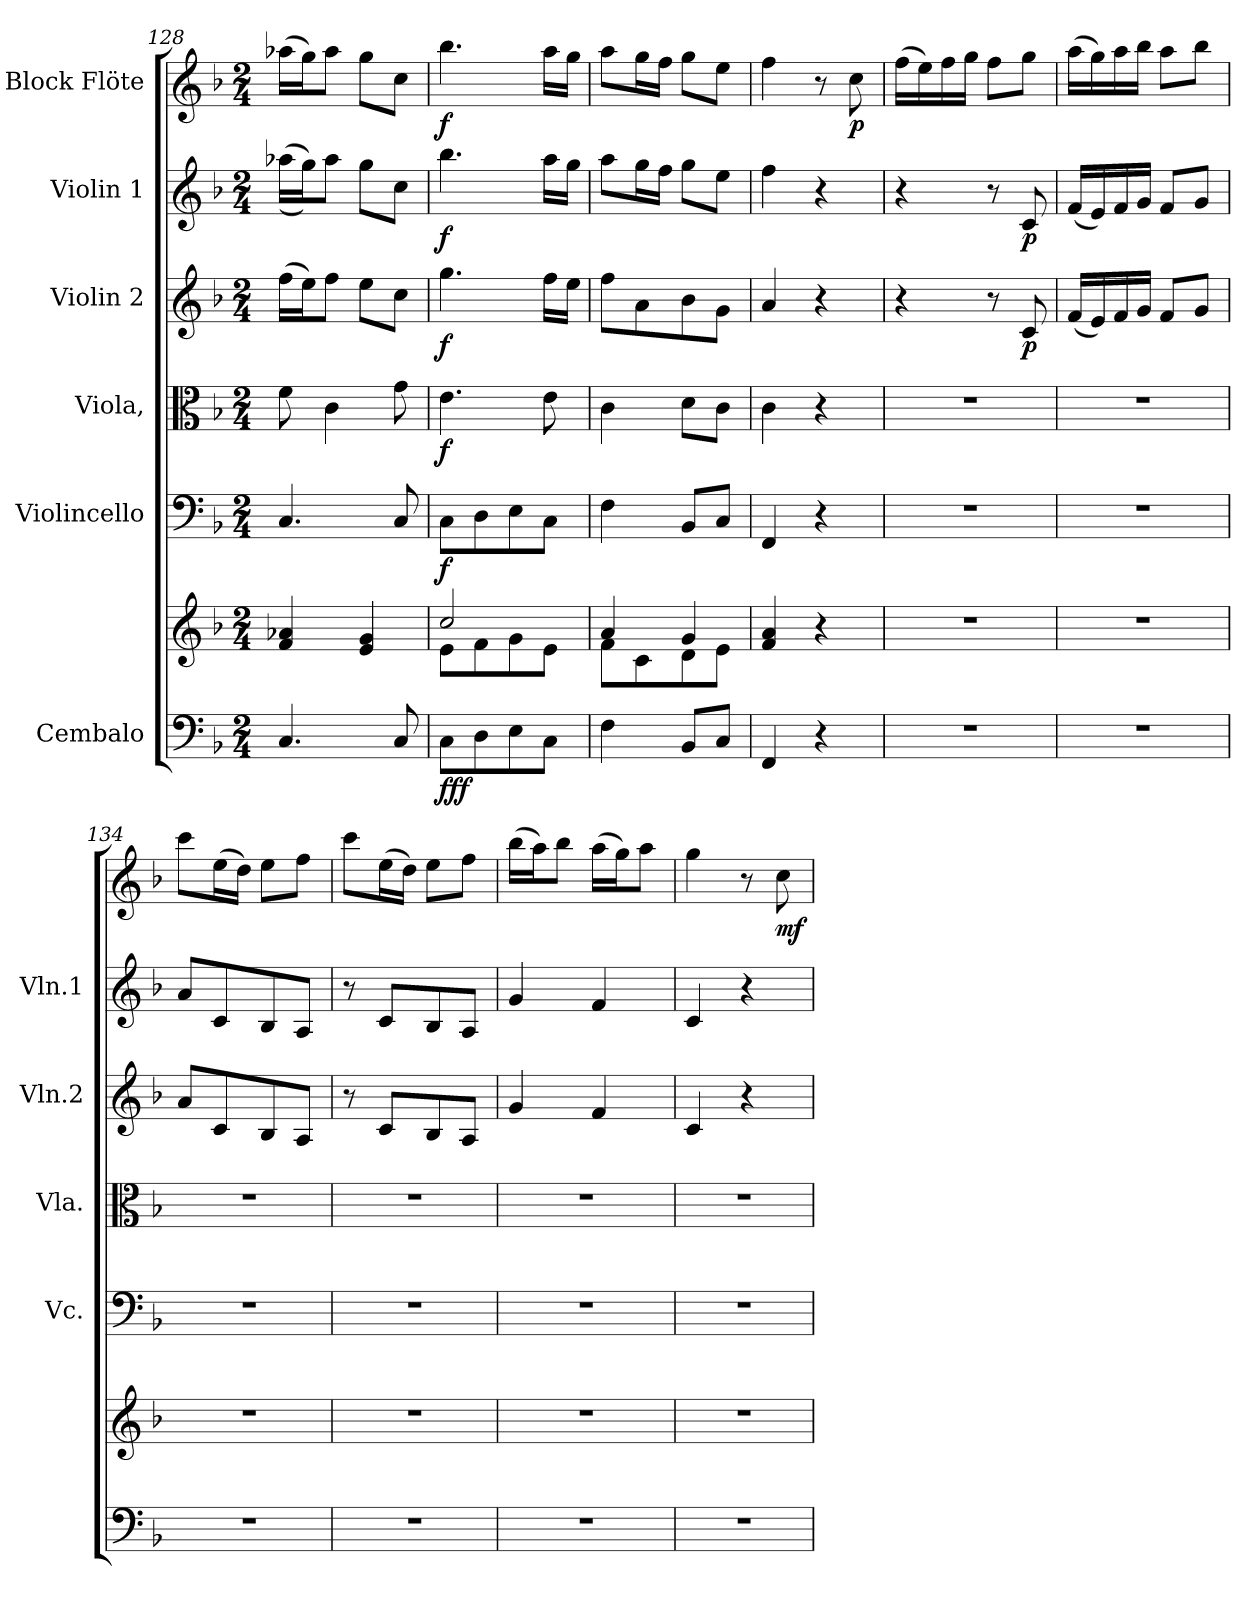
**kern	**kern	**dynam	**kern	**dynam	**kern	**dynam	**kern	**dynam	**kern	**dynam	**kern	**dynam
*part6	*part6	*part6	*part5	*part5	*part4	*part4	*part3	*part3	*part2	*part2	*part1	*part1
*staff7	*staff6	*staff6/7	*staff5	*staff5	*staff4	*staff4	*staff3	*staff3	*staff2	*staff2	*staff1	*staff1
*I"Cembalo	*	*	*I"Violincello	*	*I"Viola,	*	*I"Violin 2	*	*I"Violin 1	*	*I"Block Flöte	*
*	*	*	*I'Vc.	*	*I'Vla.	*	*I'Vln.2	*	*I'Vln.1	*	*	*
*clefF4	*clefG2	*	*clefF4	*	*clefC3	*	*clefG2	*	*clefG2	*	*clefG2	*
*k[b-]	*k[b-]	*	*k[b-]	*	*k[b-]	*	*k[b-]	*	*k[b-]	*	*k[b-]	*
*M2/4	*M2/4	*	*M2/4	*	*M2/4	*	*M2/4	*	*M2/4	*	*M2/4	*
=128	=128	=128	=128	=128	=128	=128	=128	=128	=128	=128	=128	=128
4.C/	4f/ 4a-X/	.	4.C/	.	8f\	.	(>16ff\LL	.	(>(>16aa-X\LL	.	(>16aa-X\LL	.
.	.	.	.	.	.	.	16ee\J)	.	16gg\J))	.	16gg\J)	.
.	.	.	.	.	4c\	.	8ff\J	.	8aa-\J	.	8aa-\J	.
.	4e/ 4g/	.	.	.	.	.	8ee\L	.	8gg\L	.	8gg\L	.
8C/	.	.	8C/	.	8g\	.	8cc\J	.	8cc\J	.	8cc\J	.
=129	=129	=129	=129	=129	=129	=129	=129	=129	=129	=129	=129	=129
*	*^	*	*	*	*	*	*	*	*	*	*	*
!	!	!	!LO:DY:b=2	!	!	!	!	!	!	!	!	!	!
!	!	!	!LO:DY:n=1:b	!	!	!	!	!	!	!	!	!	!
!	!	!	!LO:DY:n=2:b	!	!LO:DY:b	!	!LO:DY:b	!	!LO:DY:b	!	!LO:DY:b	!	!LO:DY:b
8C\L	2cc/	8e\L	f f f	8C\L	f	4.e\	f	4.gg\	f	4.bb-\	f	4.bb-\	f
8D\	.	8f\	.	8D\	.	.	.	.	.	.	.	.	.
8E\	.	8g\	.	8E\	.	.	.	.	.	.	.	.	.
8C\J	.	8e\J	.	8C\J	.	8e\	.	16ff\LL	.	16aa\LL	.	16aa\LL	.
.	.	.	.	.	.	.	.	16ee\JJ	.	16gg\JJ	.	16gg\JJ	.
=130	=130	=130	=130	=130	=130	=130	=130	=130	=130	=130	=130	=130	=130
4F\	4a/	8f\L	.	4F\	.	4c\	.	8ff\L	.	8aa\L	.	8aa\L	.
.	.	8c\	.	.	.	.	.	8a\	.	16gg\L	.	16gg\L	.
.	.	.	.	.	.	.	.	.	.	16ff\JJ	.	16ff\JJ	.
8BB-/L	4g/	8d\	.	8BB-/L	.	8d\L	.	8b-\	.	8gg\L	.	8gg\L	.
8C/J	.	8e\J	.	8C/J	.	8c\J	.	8g\J	.	8ee\J	.	8ee\J	.
*	*v	*v	*	*	*	*	*	*	*	*	*	*	*
=131	=131	=131	=131	=131	=131	=131	=131	=131	=131	=131	=131	=131
4FF/	4f/ 4a/	.	4FF/	.	4c\	.	4a/	.	4ff\	.	4ff\	.
4r	4r	.	4r	.	4r	.	4r	.	4r	.	8r	.
!	!	!	!	!	!	!	!	!	!	!	!	!LO:DY:b
.	.	.	.	.	.	.	.	.	.	.	8cc\	p
=132	=132	=132	=132	=132	=132	=132	=132	=132	=132	=132	=132	=132
2r	2r	.	2r	.	2r	.	4r	.	4r	.	(>16ff\LL	.
.	.	.	.	.	.	.	.	.	.	.	16ee\)	.
.	.	.	.	.	.	.	.	.	.	.	16ff\	.
.	.	.	.	.	.	.	.	.	.	.	16gg\JJ	.
.	.	.	.	.	.	.	8r	.	8r	.	8ff\L	.
!	!	!	!	!	!	!	!	!LO:DY:b	!	!LO:DY:b	!	!
.	.	.	.	.	.	.	8c/	p	8c/	p	8gg\J	.
=133	=133	=133	=133	=133	=133	=133	=133	=133	=133	=133	=133	=133
2r	2r	.	2r	.	2r	.	(16f/LL	.	(16f/LL	.	(>16aa\LL	.
.	.	.	.	.	.	.	16e/)	.	16e/)	.	16gg\)	.
.	.	.	.	.	.	.	16f/	.	16f/	.	16aa\	.
.	.	.	.	.	.	.	16g/JJ	.	16g/JJ	.	16bb-\JJ	.
.	.	.	.	.	.	.	8f/L	.	8f/L	.	8aa\L	.
.	.	.	.	.	.	.	8g/J	.	8g/J	.	8bb-\J	.
=134	=134	=134	=134	=134	=134	=134	=134	=134	=134	=134	=134	=134
2r	2r	.	2r	.	2r	.	8a/L	.	8a/L	.	8ccc\L	.
.	.	.	.	.	.	.	8c/	.	8c/	.	(>16ee\L	.
.	.	.	.	.	.	.	.	.	.	.	16dd\JJ)	.
.	.	.	.	.	.	.	8B-/	.	8B-/	.	8ee\L	.
.	.	.	.	.	.	.	8A/J	.	8A/J	.	8ff\J	.
=135	=135	=135	=135	=135	=135	=135	=135	=135	=135	=135	=135	=135
2r	2r	.	2r	.	2r	.	8r	.	8r	.	8ccc\L	.
.	.	.	.	.	.	.	8c/L	.	8c/L	.	(>16ee\L	.
.	.	.	.	.	.	.	.	.	.	.	16dd\JJ)	.
.	.	.	.	.	.	.	8B-/	.	8B-/	.	8ee\L	.
.	.	.	.	.	.	.	8A/J	.	8A/J	.	8ff\J	.
=136	=136	=136	=136	=136	=136	=136	=136	=136	=136	=136	=136	=136
2r	2r	.	2r	.	2r	.	4g/	.	4g/	.	(>16bb-\LL	.
.	.	.	.	.	.	.	.	.	.	.	16aa\J)	.
.	.	.	.	.	.	.	.	.	.	.	8bb-\J	.
.	.	.	.	.	.	.	4f/	.	4f/	.	(>16aa\LL	.
.	.	.	.	.	.	.	.	.	.	.	16gg\J)	.
.	.	.	.	.	.	.	.	.	.	.	8aa\J	.
=137	=137	=137	=137	=137	=137	=137	=137	=137	=137	=137	=137	=137
2r	2r	.	2r	.	2r	.	4c/	.	4c/	.	4gg\	.
.	.	.	.	.	.	.	4r	.	4r	.	8r	.
!	!	!	!	!	!	!	!	!	!	!	!	!LO:DY:b
.	.	.	.	.	.	.	.	.	.	.	8cc\	mf
=	=	=	=	=	=	=	=	=	=	=	=	=
*-	*-	*-	*-	*-	*-	*-	*-	*-	*-	*-	*-	*-
